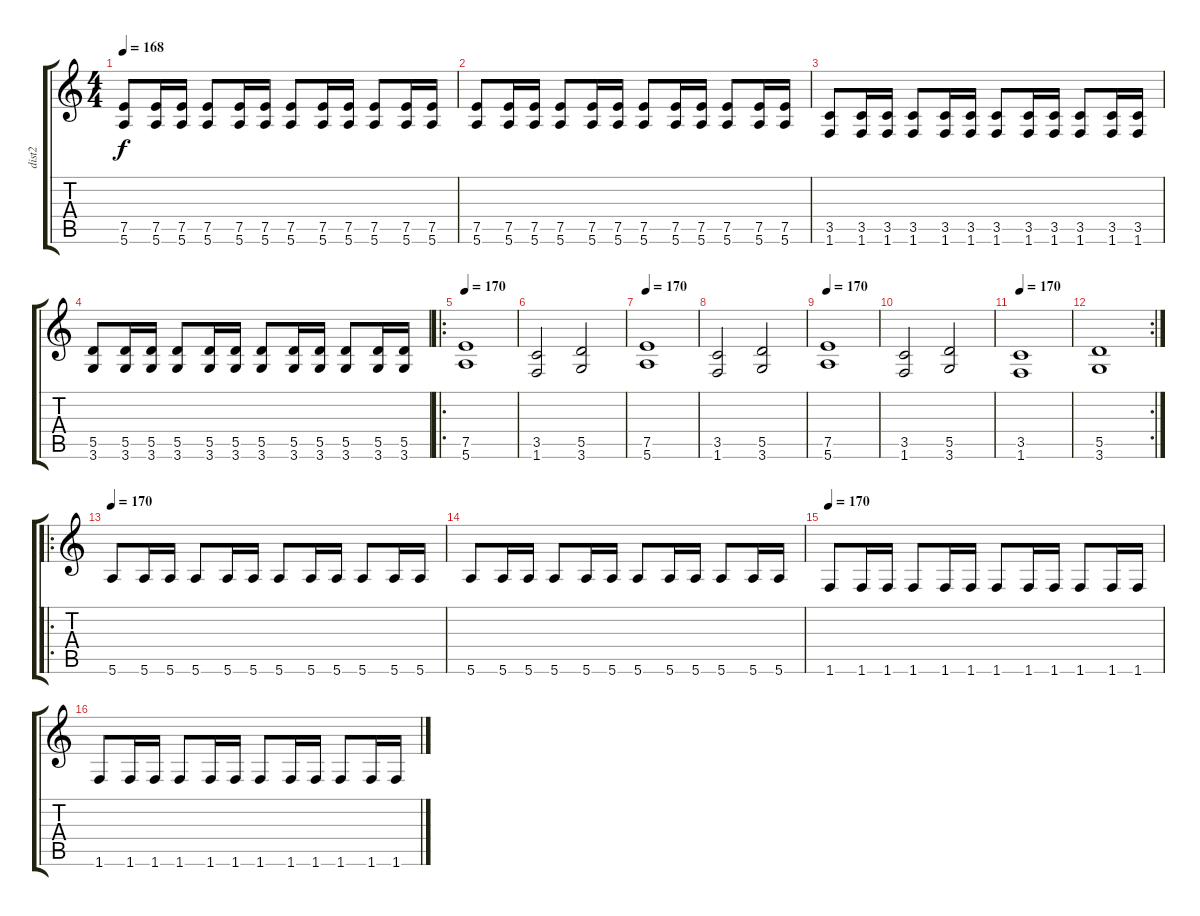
\track ("dist2" "dist2") {instrument distortionguitar}
\staff {score tabs}
\tuning (E4 B3 G3 D3 A2 E2) {hide}
\ts (4 4)
\tempo 168
\clef g2
\ks c
(7.5 5.6).8{dy f} (7.5 5.6).16 (7.5 5.6).16 (7.5 5.6).8 (7.5 5.6).16 (7.5 5.6).16 (7.5 5.6).8 (7.5 5.6).16 (7.5 5.6).16 (7.5 5.6).8 (7.5 5.6).16 (7.5 5.6).16 |
(7.5 5.6).8 (7.5 5.6).16 (7.5 5.6).16 (7.5 5.6).8 (7.5 5.6).16 (7.5 5.6).16 (7.5 5.6).8 (7.5 5.6).16 (7.5 5.6).16 (7.5 5.6).8 (7.5 5.6).16 (7.5 5.6).16 |
(3.5 1.6).8 (3.5 1.6).16 (3.5 1.6).16 (3.5 1.6).8 (3.5 1.6).16 (3.5 1.6).16 (3.5 1.6).8 (3.5 1.6).16 (3.5 1.6).16 (3.5 1.6).8 (3.5 1.6).16 (3.5 1.6).16 |
(5.5 3.6).8 (5.5 3.6).16 (5.5 3.6).16 (5.5 3.6).8 (5.5 3.6).16 (5.5 3.6).16 (5.5 3.6).8 (5.5 3.6).16 (5.5 3.6).16 (5.5 3.6).8 (5.5 3.6).16 (5.5 3.6).16 |
\ro
\tempo 170
(7.5 5.6).1 |
(3.5 1.6).2 (5.5 3.6).2 |
\tempo 170
(7.5 5.6).1 |
(3.5 1.6).2 (5.5 3.6).2 |
\tempo 170
(7.5 5.6).1 |
(3.5 1.6).2 (5.5 3.6).2 |
\tempo 170
(3.5 1.6).1 |
\rc 2
(5.5 3.6).1 |
\ro
\tempo 170
5.6.8 5.6.16 5.6.16 5.6.8 5.6.16 5.6.16 5.6.8 5.6.16 5.6.16 5.6.8 5.6.16 5.6.16 |
5.6.8 5.6.16 5.6.16 5.6.8 5.6.16 5.6.16 5.6.8 5.6.16 5.6.16 5.6.8 5.6.16 5.6.16 |
\tempo 170
1.6.8 1.6.16 1.6.16 1.6.8 1.6.16 1.6.16 1.6.8 1.6.16 1.6.16 1.6.8 1.6.16 1.6.16 |
1.6.8 1.6.16 1.6.16 1.6.8 1.6.16 1.6.16 1.6.8 1.6.16 1.6.16 1.6.8 1.6.16 1.6.16
